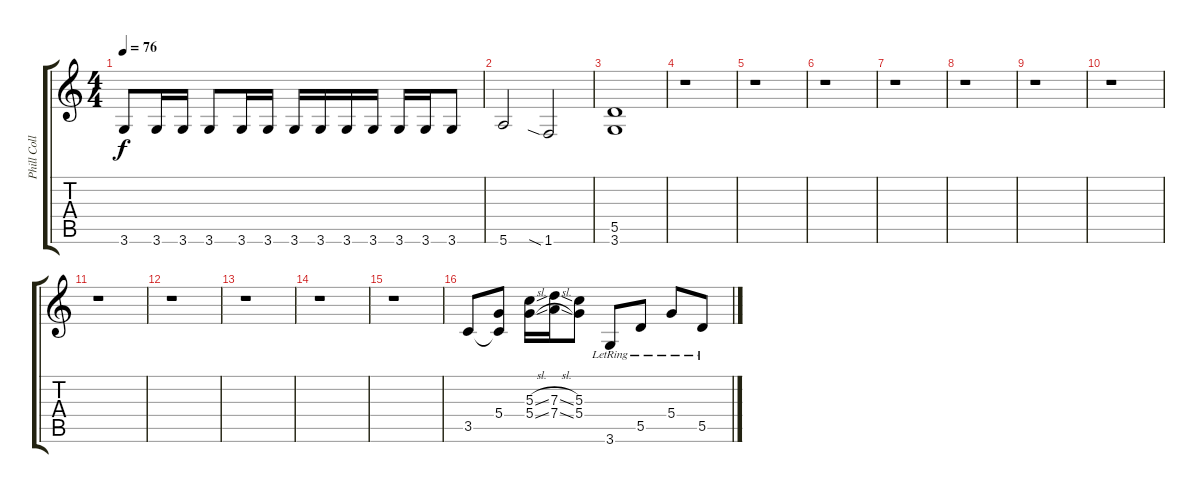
\track ("Phill Collen" "Phill Coll") {instrument distortionguitar}
\staff {score tabs}
\tuning (E4 B3 G3 D3 A2 E2) {hide}
\ts (4 4)
\tempo 76
\clef g2
\ks c
3.6.8{dy f} 3.6.16 3.6.16 3.6.8 3.6.16 3.6.16 3.6.16 3.6.16 3.6.16 3.6.16 3.6.16 3.6.16 3.6.8 |
5.6.2 1.6{sia}.2 |
(5.5 3.6).1{volume 0} |
r.1{volume 13} |
r.1 |
r.1 |
r.1 |
r.1 |
r.1 |
r.1 |
r.1 |
r.1 |
r.1 |
r.1 |
r.1 |
3.5.8 (5.4 3.5{t}).8 (5.3{sl} 5.4{sl}).16 (7.3{sl} 7.4{sl}).16 (5.3 5.4).8 3.6{lr}.8 5.5{lr}.8 5.4{lr}.8 5.5{lr}.8
